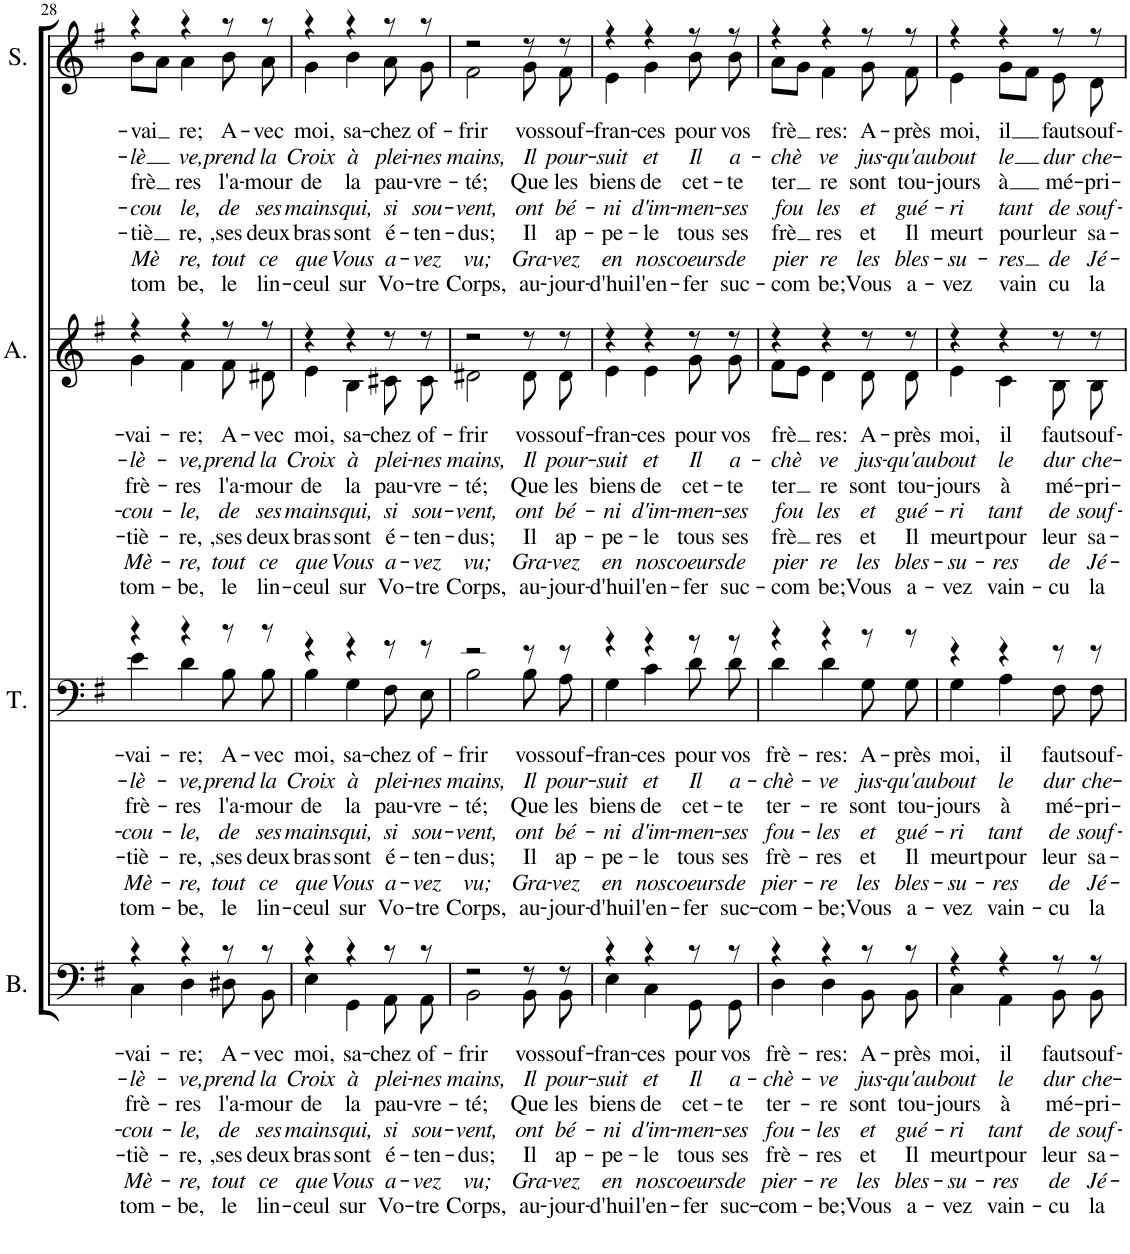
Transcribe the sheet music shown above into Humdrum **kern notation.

**kern	**text	**text	**text	**text	**text	**text	**text	**kern	**text	**text	**text	**text	**text	**text	**text	**kern	**text	**text	**text	**text	**text	**text	**text	**kern	**text	**text	**text	**text	**text	**text	**text
*part4	*part4	*part4	*part4	*part4	*part4	*part4	*part4	*part3	*part3	*part3	*part3	*part3	*part3	*part3	*part3	*part2	*part2	*part2	*part2	*part2	*part2	*part2	*part2	*part1	*part1	*part1	*part1	*part1	*part1	*part1	*part1
*staff4	*staff4	*staff4	*staff4	*staff4	*staff4	*staff4	*staff4	*staff3	*staff3	*staff3	*staff3	*staff3	*staff3	*staff3	*staff3	*staff2	*staff2	*staff2	*staff2	*staff2	*staff2	*staff2	*staff2	*staff1	*staff1	*staff1	*staff1	*staff1	*staff1	*staff1	*staff1
*I"Basse	*	*	*	*	*	*	*	*I"Ténor	*	*	*	*	*	*	*	*I"Alto	*	*	*	*	*	*	*	*I"Soprane	*	*	*	*	*	*	*
*I'B.	*	*	*	*	*	*	*	*I'T.	*	*	*	*	*	*	*	*I'A.	*	*	*	*	*	*	*	*I'S.	*	*	*	*	*	*	*
!!LO:PB:g=z
*clefF4	*	*	*	*	*	*	*	*clefF4	*	*	*	*	*	*	*	*clefG2	*	*	*	*	*	*	*	*clefG2	*	*	*	*	*	*	*
*k[f#]	*	*	*	*	*	*	*	*k[f#]	*	*	*	*	*	*	*	*k[f#]	*	*	*	*	*	*	*	*k[f#]	*	*	*	*	*	*	*
*M3/4	*	*	*	*	*	*	*	*M3/4	*	*	*	*	*	*	*	*M3/4	*	*	*	*	*	*	*	*M3/4	*	*	*	*	*	*	*
=28	=28	=28	=28	=28	=28	=28	=28	=28	=28	=28	=28	=28	=28	=28	=28	=28	=28	=28	=28	=28	=28	=28	=28	=28	=28	=28	=28	=28	=28	=28	=28
*^	*	*	*	*	*	*	*	*	*	*	*	*	*	*	*	*	*	*	*	*	*	*	*	*	*	*	*	*	*	*	*
!	!	!LO:LY:b	!LO:LY:b	!LO:LY:b	!LO:LY:b	!LO:LY:b	!LO:LY:b	!LO:LY:b	!	!LO:LY:b	!LO:LY:b	!LO:LY:b	!LO:LY:b	!LO:LY:b	!LO:LY:b	!LO:LY:b	!	!LO:LY:b	!LO:LY:b	!LO:LY:b	!LO:LY:b	!LO:LY:b	!LO:LY:b	!LO:LY:b	!	!LO:LY:b	!LO:LY:b	!LO:LY:b	!LO:LY:b	!LO:LY:b	!LO:LY:b	!LO:LY:b
*	*	*	*	*	*	*	*	*	*^	*	*	*	*	*	*	*	*^	*	*	*	*	*	*	*	*^	*	*	*	*	*	*	*
4r	4C\	-vai-	-lè-	frè-	-cou-	-tiè-	Mè-	tom-	4r	4e\	-vai-	-lè-	frè-	-cou-	-tiè-	Mè-	tom-	4r	4g\	-vai-	-lè-	frè-	-cou-	-tiè-	Mè-	tom-	4r	8b\L	-vai	-lè	-frè	-cou	-tiè	-Mè	-tom
.	.	.	.	.	.	.	.	.	.	.	.	.	.	.	.	.	.	.	.	.	.	.	.	.	.	.	.	8a\J	.	.	.	.	.	.	.
!	!	!LO:LY:b	!LO:LY:b	!LO:LY:b	!LO:LY:b	!LO:LY:b	!LO:LY:b	!LO:LY:b	!	!	!LO:LY:b	!LO:LY:b	!LO:LY:b	!LO:LY:b	!LO:LY:b	!LO:LY:b	!LO:LY:b	!	!	!LO:LY:b	!LO:LY:b	!LO:LY:b	!LO:LY:b	!LO:LY:b	!LO:LY:b	!LO:LY:b	!	!	!LO:LY:b	!LO:LY:b	!LO:LY:b	!LO:LY:b	!LO:LY:b	!LO:LY:b	!LO:LY:b
4r	4D\	-re;	-ve,	-res	-le,	-re,	-re,	-be,	4r	4d\	-re;	-ve,	-res	-le,	-re,	-re,	-be,	4r	4f#\	-re;	-ve,	-res	-le,	-re,	-re,	-be,	4r	4a\	re;	ve,	res	le,	re,	re,	be,
!	!	!LO:LY:b	!LO:LY:b	!LO:LY:b	!LO:LY:b	!LO:LY:b	!LO:LY:b	!LO:LY:b	!	!	!LO:LY:b	!LO:LY:b	!LO:LY:b	!LO:LY:b	!LO:LY:b	!LO:LY:b	!LO:LY:b	!	!	!LO:LY:b	!LO:LY:b	!LO:LY:b	!LO:LY:b	!LO:LY:b	!LO:LY:b	!LO:LY:b	!	!	!LO:LY:b	!LO:LY:b	!LO:LY:b	!LO:LY:b	!LO:LY:b	!LO:LY:b	!LO:LY:b
8r	8D#X\L	A-	prend	l'a-	de	,ses	tout	le	8r	8B\L	A-	prend	l'a-	de	,ses	tout	le	8r	8f#\	A-	prend	l'a-	de	,ses	tout	le	8r	8b\	A-	prend	l'a-	de	,ses	tout	le
!	!	!LO:LY:b	!LO:LY:b	!LO:LY:b	!LO:LY:b	!LO:LY:b	!LO:LY:b	!LO:LY:b	!	!	!LO:LY:b	!LO:LY:b	!LO:LY:b	!LO:LY:b	!LO:LY:b	!LO:LY:b	!LO:LY:b	!	!	!LO:LY:b	!LO:LY:b	!LO:LY:b	!LO:LY:b	!LO:LY:b	!LO:LY:b	!LO:LY:b	!	!	!LO:LY:b	!LO:LY:b	!LO:LY:b	!LO:LY:b	!LO:LY:b	!LO:LY:b	!LO:LY:b
8r	8BB\J	-vec	la	-mour	ses	deux	ce	lin-	8r	8B\J	-vec	la	-mour	ses	deux	ce	lin-	8r	8d#X\	-vec	la	-mour	ses	deux	ce	lin-	8r	8a\	-vec	la	-mour	ses	deux	ce	lin-
=29	=29	=29	=29	=29	=29	=29	=29	=29	=29	=29	=29	=29	=29	=29	=29	=29	=29	=29	=29	=29	=29	=29	=29	=29	=29	=29	=29	=29	=29	=29	=29	=29	=29	=29	=29
!	!	!LO:LY:b	!LO:LY:b	!LO:LY:b	!LO:LY:b	!LO:LY:b	!LO:LY:b	!LO:LY:b	!	!	!LO:LY:b	!LO:LY:b	!LO:LY:b	!LO:LY:b	!LO:LY:b	!LO:LY:b	!LO:LY:b	!	!	!LO:LY:b	!LO:LY:b	!LO:LY:b	!LO:LY:b	!LO:LY:b	!LO:LY:b	!LO:LY:b	!	!	!LO:LY:b	!LO:LY:b	!LO:LY:b	!LO:LY:b	!LO:LY:b	!LO:LY:b	!LO:LY:b
4r	4E\	moi,	Croix	de	mains	bras	que	-ceul	4r	4B\	moi,	Croix	de	mains	bras	que	-ceul	4r	4e\	moi,	Croix	de	mains	bras	que	-ceul	4r	4g\	moi,	Croix	de	mains	bras	que	-ceul
!	!	!LO:LY:b	!LO:LY:b	!LO:LY:b	!LO:LY:b	!LO:LY:b	!LO:LY:b	!LO:LY:b	!	!	!LO:LY:b	!LO:LY:b	!LO:LY:b	!LO:LY:b	!LO:LY:b	!LO:LY:b	!LO:LY:b	!	!	!LO:LY:b	!LO:LY:b	!LO:LY:b	!LO:LY:b	!LO:LY:b	!LO:LY:b	!LO:LY:b	!	!	!LO:LY:b	!LO:LY:b	!LO:LY:b	!LO:LY:b	!LO:LY:b	!LO:LY:b	!LO:LY:b
4r	4GG\	sa-	à	la	qui,	sont	Vous	sur	4r	4G\	sa-	à	la	qui,	sont	Vous	sur	4r	4B\	sa-	à	la	qui,	sont	Vous	sur	4r	4b\	sa-	à	la	qui,	sont	Vous	sur
!	!	!LO:LY:b	!LO:LY:b	!LO:LY:b	!LO:LY:b	!LO:LY:b	!LO:LY:b	!LO:LY:b	!	!	!LO:LY:b	!LO:LY:b	!LO:LY:b	!LO:LY:b	!LO:LY:b	!LO:LY:b	!LO:LY:b	!	!	!LO:LY:b	!LO:LY:b	!LO:LY:b	!LO:LY:b	!LO:LY:b	!LO:LY:b	!LO:LY:b	!	!	!LO:LY:b	!LO:LY:b	!LO:LY:b	!LO:LY:b	!LO:LY:b	!LO:LY:b	!LO:LY:b
8r	8AA\L	-chez	plei-	pau-	si	é-	a-	Vo-	8r	8F#\L	-chez	plei-	pau-	si	é-	a-	Vo-	8r	8c#X\	-chez	plei-	pau-	si	é-	a-	Vo-	8r	8a\	-chez	plei-	pau-	si	é-	a-	Vo-
!	!	!LO:LY:b	!LO:LY:b	!LO:LY:b	!LO:LY:b	!LO:LY:b	!LO:LY:b	!LO:LY:b	!	!	!LO:LY:b	!LO:LY:b	!LO:LY:b	!LO:LY:b	!LO:LY:b	!LO:LY:b	!LO:LY:b	!	!	!LO:LY:b	!LO:LY:b	!LO:LY:b	!LO:LY:b	!LO:LY:b	!LO:LY:b	!LO:LY:b	!	!	!LO:LY:b	!LO:LY:b	!LO:LY:b	!LO:LY:b	!LO:LY:b	!LO:LY:b	!LO:LY:b
8r	8AA\J	of-	-nes	-vre-	sou-	-ten-	-vez	-tre	8r	8E\J	of-	-nes	-vre-	sou-	-ten-	-vez	-tre	8r	8c#\	of-	-nes	-vre-	sou-	-ten-	-vez	-tre	8r	8g\	of-	-nes	-vre-	sou-	-ten-	-vez	-tre
=30	=30	=30	=30	=30	=30	=30	=30	=30	=30	=30	=30	=30	=30	=30	=30	=30	=30	=30	=30	=30	=30	=30	=30	=30	=30	=30	=30	=30	=30	=30	=30	=30	=30	=30	=30
!	!	!LO:LY:b	!LO:LY:b	!LO:LY:b	!LO:LY:b	!LO:LY:b	!LO:LY:b	!LO:LY:b	!	!	!LO:LY:b	!LO:LY:b	!LO:LY:b	!LO:LY:b	!LO:LY:b	!LO:LY:b	!LO:LY:b	!	!	!LO:LY:b	!LO:LY:b	!LO:LY:b	!LO:LY:b	!LO:LY:b	!LO:LY:b	!LO:LY:b	!	!	!LO:LY:b	!LO:LY:b	!LO:LY:b	!LO:LY:b	!LO:LY:b	!LO:LY:b	!LO:LY:b
2r	2BB\	-frir	mains,	-té;	-vent,	-dus;	vu;	Corps,	2r	2B\	-frir	mains,	-té;	-vent,	-dus;	vu;	Corps,	2r	2d#X\	-frir	mains,	-té;	-vent,	-dus;	vu;	Corps,	2r	2f#\	-frir	mains,	-té;	-vent,	-dus;	vu;	Corps,
!	!	!LO:LY:b	!LO:LY:b	!LO:LY:b	!LO:LY:b	!LO:LY:b	!LO:LY:b	!LO:LY:b	!	!	!LO:LY:b	!LO:LY:b	!LO:LY:b	!LO:LY:b	!LO:LY:b	!LO:LY:b	!LO:LY:b	!	!	!LO:LY:b	!LO:LY:b	!LO:LY:b	!LO:LY:b	!LO:LY:b	!LO:LY:b	!LO:LY:b	!	!	!LO:LY:b	!LO:LY:b	!LO:LY:b	!LO:LY:b	!LO:LY:b	!LO:LY:b	!LO:LY:b
8r	8BB\L	vos	Il	Que	ont	Il	Gra-	au-	8r	8B\L	vos	Il	Que	ont	Il	Gra-	au-	8r	8d#\	vos	Il	Que	ont	Il	Gra-	au-	8r	8g\	vos	Il	Que	ont	Il	Gra-	au-
!	!	!LO:LY:b	!LO:LY:b	!LO:LY:b	!LO:LY:b	!LO:LY:b	!LO:LY:b	!LO:LY:b	!	!	!LO:LY:b	!LO:LY:b	!LO:LY:b	!LO:LY:b	!LO:LY:b	!LO:LY:b	!LO:LY:b	!	!	!LO:LY:b	!LO:LY:b	!LO:LY:b	!LO:LY:b	!LO:LY:b	!LO:LY:b	!LO:LY:b	!	!	!LO:LY:b	!LO:LY:b	!LO:LY:b	!LO:LY:b	!LO:LY:b	!LO:LY:b	!LO:LY:b
8r	8BB\J	souf-	pour-	les	bé-	ap-	-vez	-jour-	8r	8A\J	souf-	pour-	les	bé-	ap-	-vez	-jour-	8r	8d#\	souf-	pour-	les	bé-	ap-	-vez	-jour-	8r	8f#\	souf-	pour-	les	bé-	ap-	-vez	-jour-
=31	=31	=31	=31	=31	=31	=31	=31	=31	=31	=31	=31	=31	=31	=31	=31	=31	=31	=31	=31	=31	=31	=31	=31	=31	=31	=31	=31	=31	=31	=31	=31	=31	=31	=31	=31
!	!	!LO:LY:b	!LO:LY:b	!LO:LY:b	!LO:LY:b	!LO:LY:b	!LO:LY:b	!LO:LY:b	!	!	!LO:LY:b	!LO:LY:b	!LO:LY:b	!LO:LY:b	!LO:LY:b	!LO:LY:b	!LO:LY:b	!	!	!LO:LY:b	!LO:LY:b	!LO:LY:b	!LO:LY:b	!LO:LY:b	!LO:LY:b	!LO:LY:b	!	!	!LO:LY:b	!LO:LY:b	!LO:LY:b	!LO:LY:b	!LO:LY:b	!LO:LY:b	!LO:LY:b
4r	4E\	-fran-	-suit	biens	-ni	-pe-	en	-d'hui	4r	4G\	-fran-	-suit	biens	-ni	-pe-	en	-d'hui	4r	4e\	-fran-	-suit	biens	-ni	-pe-	en	-d'hui	4r	4e\	-fran-	-suit	biens	-ni	-pe-	en	-d'hui
!	!	!LO:LY:b	!LO:LY:b	!LO:LY:b	!LO:LY:b	!LO:LY:b	!LO:LY:b	!LO:LY:b	!	!	!LO:LY:b	!LO:LY:b	!LO:LY:b	!LO:LY:b	!LO:LY:b	!LO:LY:b	!LO:LY:b	!	!	!LO:LY:b	!LO:LY:b	!LO:LY:b	!LO:LY:b	!LO:LY:b	!LO:LY:b	!LO:LY:b	!	!	!LO:LY:b	!LO:LY:b	!LO:LY:b	!LO:LY:b	!LO:LY:b	!LO:LY:b	!LO:LY:b
4r	4C\	-ces	et	de	d'im-	-le	nos	l'en-	4r	4c\	-ces	et	de	d'im-	-le	nos	l'en-	4r	4e\	-ces	et	de	d'im-	-le	nos	l'en-	4r	4g\	-ces	et	de	d'im-	-le	nos	l'en-
!	!	!LO:LY:b	!LO:LY:b	!LO:LY:b	!LO:LY:b	!LO:LY:b	!LO:LY:b	!LO:LY:b	!	!	!LO:LY:b	!LO:LY:b	!LO:LY:b	!LO:LY:b	!LO:LY:b	!LO:LY:b	!LO:LY:b	!	!	!LO:LY:b	!LO:LY:b	!LO:LY:b	!LO:LY:b	!LO:LY:b	!LO:LY:b	!LO:LY:b	!	!	!LO:LY:b	!LO:LY:b	!LO:LY:b	!LO:LY:b	!LO:LY:b	!LO:LY:b	!LO:LY:b
8r	8GG\L	pour	Il	cet-	-men-	tous	coeurs	-fer	8r	8d\L	pour	Il	cet-	-men-	tous	coeurs	-fer	8r	8g\	pour	Il	cet-	-men-	tous	coeurs	-fer	8r	8b\	pour	Il	cet-	-men-	tous	coeurs	-fer
!	!	!LO:LY:b	!LO:LY:b	!LO:LY:b	!LO:LY:b	!LO:LY:b	!LO:LY:b	!LO:LY:b	!	!	!LO:LY:b	!LO:LY:b	!LO:LY:b	!LO:LY:b	!LO:LY:b	!LO:LY:b	!LO:LY:b	!	!	!LO:LY:b	!LO:LY:b	!LO:LY:b	!LO:LY:b	!LO:LY:b	!LO:LY:b	!LO:LY:b	!	!	!LO:LY:b	!LO:LY:b	!LO:LY:b	!LO:LY:b	!LO:LY:b	!LO:LY:b	!LO:LY:b
8r	8GG\J	vos	a-	-te	-ses	ses	de	suc-	8r	8d\J	vos	a-	-te	-ses	ses	de	suc-	8r	8g\	vos	a-	-te	-ses	ses	de	suc-	8r	8b\	vos	a-	-te	-ses	ses	de	suc-
=32	=32	=32	=32	=32	=32	=32	=32	=32	=32	=32	=32	=32	=32	=32	=32	=32	=32	=32	=32	=32	=32	=32	=32	=32	=32	=32	=32	=32	=32	=32	=32	=32	=32	=32	=32
!	!	!LO:LY:b	!LO:LY:b	!LO:LY:b	!LO:LY:b	!LO:LY:b	!LO:LY:b	!LO:LY:b	!	!	!LO:LY:b	!LO:LY:b	!LO:LY:b	!LO:LY:b	!LO:LY:b	!LO:LY:b	!LO:LY:b	!	!	!LO:LY:b	!LO:LY:b	!LO:LY:b	!LO:LY:b	!LO:LY:b	!LO:LY:b	!LO:LY:b	!	!	!LO:LY:b	!LO:LY:b	!LO:LY:b	!LO:LY:b	!LO:LY:b	!LO:LY:b	!LO:LY:b
4r	4D\	frè-	-chè-	ter-	fou-	frè-	pier-	-com-	4r	4d\	frè-	-chè-	ter-	fou-	frè-	pier-	-com-	4r	8f#\L	-frè	-chè	-ter	-fou	-frè	-pier	-com	4r	8a\L	-frè	-chè	-ter	-fou	-frè	-pier	-com
.	.	.	.	.	.	.	.	.	.	.	.	.	.	.	.	.	.	.	8e\J	.	.	.	.	.	.	.	.	8g\J	.	.	.	.	.	.	.
!	!	!LO:LY:b	!LO:LY:b	!LO:LY:b	!LO:LY:b	!LO:LY:b	!LO:LY:b	!LO:LY:b	!	!	!LO:LY:b	!LO:LY:b	!LO:LY:b	!LO:LY:b	!LO:LY:b	!LO:LY:b	!LO:LY:b	!	!	!LO:LY:b	!LO:LY:b	!LO:LY:b	!LO:LY:b	!LO:LY:b	!LO:LY:b	!LO:LY:b	!	!	!LO:LY:b	!LO:LY:b	!LO:LY:b	!LO:LY:b	!LO:LY:b	!LO:LY:b	!LO:LY:b
4r	4D\	-res:	-ve	-re	-les	-res	-re	-be;	4r	4d\	-res:	-ve	-re	-les	-res	-re	-be;	4r	4d\	res:	ve	re	les	res	re	be;	4r	4f#\	res:	ve	re	les	res	re	be;
!	!	!LO:LY:b	!LO:LY:b	!LO:LY:b	!LO:LY:b	!LO:LY:b	!LO:LY:b	!LO:LY:b	!	!	!LO:LY:b	!LO:LY:b	!LO:LY:b	!LO:LY:b	!LO:LY:b	!LO:LY:b	!LO:LY:b	!	!	!LO:LY:b	!LO:LY:b	!LO:LY:b	!LO:LY:b	!LO:LY:b	!LO:LY:b	!LO:LY:b	!	!	!LO:LY:b	!LO:LY:b	!LO:LY:b	!LO:LY:b	!LO:LY:b	!LO:LY:b	!LO:LY:b
8r	8BB\L	A-	jus-	sont	et	et	les	Vous	8r	8G\L	A-	jus-	sont	et	et	les	Vous	8r	8d\	A-	jus-	sont	et	et	les	Vous	8r	8g\	A-	jus-	sont	et	et	les	Vous
!	!	!LO:LY:b	!LO:LY:b	!LO:LY:b	!LO:LY:b	!LO:LY:b	!LO:LY:b	!LO:LY:b	!	!	!LO:LY:b	!LO:LY:b	!LO:LY:b	!LO:LY:b	!LO:LY:b	!LO:LY:b	!LO:LY:b	!	!	!LO:LY:b	!LO:LY:b	!LO:LY:b	!LO:LY:b	!LO:LY:b	!LO:LY:b	!LO:LY:b	!	!	!LO:LY:b	!LO:LY:b	!LO:LY:b	!LO:LY:b	!LO:LY:b	!LO:LY:b	!LO:LY:b
8r	8BB\J	-près	-qu'au	tou-	gué-	Il	bles-	a-	8r	8G\J	-près	-qu'au	tou-	gué-	Il	bles-	a-	8r	8d\	-près	-qu'au	tou-	gué-	Il	bles-	a-	8r	8f#\	-près	-qu'au	tou-	gué-	Il	bles-	a-
=33	=33	=33	=33	=33	=33	=33	=33	=33	=33	=33	=33	=33	=33	=33	=33	=33	=33	=33	=33	=33	=33	=33	=33	=33	=33	=33	=33	=33	=33	=33	=33	=33	=33	=33	=33
!	!	!LO:LY:b	!LO:LY:b	!LO:LY:b	!LO:LY:b	!LO:LY:b	!LO:LY:b	!LO:LY:b	!	!	!LO:LY:b	!LO:LY:b	!LO:LY:b	!LO:LY:b	!LO:LY:b	!LO:LY:b	!LO:LY:b	!	!	!LO:LY:b	!LO:LY:b	!LO:LY:b	!LO:LY:b	!LO:LY:b	!LO:LY:b	!LO:LY:b	!	!	!LO:LY:b	!LO:LY:b	!LO:LY:b	!LO:LY:b	!LO:LY:b	!LO:LY:b	!LO:LY:b
4r	4C\	moi,	bout	-jours	-ri	meurt	-su-	-vez	4r	4G\	moi,	bout	-jours	-ri	meurt	-su-	-vez	4r	4e\	moi,	bout	-jours	-ri	meurt	-su-	-vez	4r	4e\	moi,	bout	-jours	-ri	meurt	-su-	-vez
!	!	!LO:LY:b	!LO:LY:b	!LO:LY:b	!LO:LY:b	!LO:LY:b	!LO:LY:b	!LO:LY:b	!	!	!LO:LY:b	!LO:LY:b	!LO:LY:b	!LO:LY:b	!LO:LY:b	!LO:LY:b	!LO:LY:b	!	!	!LO:LY:b	!LO:LY:b	!LO:LY:b	!LO:LY:b	!LO:LY:b	!LO:LY:b	!LO:LY:b	!	!	!LO:LY:b	!LO:LY:b	!LO:LY:b	!LO:LY:b	!LO:LY:b	!LO:LY:b	!LO:LY:b
4r	4AA\	il	le	à	tant	pour	-res	vain-	4r	4A\	il	le	à	tant	pour	-res	vain-	4r	4c\	il	le	à	tant	pour	-res	vain-	4r	8g\L	il	le	à	tant	pour	-res	-vain
.	.	.	.	.	.	.	.	.	.	.	.	.	.	.	.	.	.	.	.	.	.	.	.	.	.	.	.	8f#\J	.	.	.	.	.	.	.
!	!	!LO:LY:b	!LO:LY:b	!LO:LY:b	!LO:LY:b	!LO:LY:b	!LO:LY:b	!LO:LY:b	!	!	!LO:LY:b	!LO:LY:b	!LO:LY:b	!LO:LY:b	!LO:LY:b	!LO:LY:b	!LO:LY:b	!	!	!LO:LY:b	!LO:LY:b	!LO:LY:b	!LO:LY:b	!LO:LY:b	!LO:LY:b	!LO:LY:b	!	!	!LO:LY:b	!LO:LY:b	!LO:LY:b	!LO:LY:b	!LO:LY:b	!LO:LY:b	!LO:LY:b
8r	8BB\L	faut	dur	mé-	de	leur	de	-cu	8r	8F#\L	faut	dur	mé-	de	leur	de	-cu	8r	8B\	faut	dur	mé-	de	leur	de	-cu	8r	8e\	faut	dur	mé-	de	leur	de	cu
!	!	!LO:LY:b	!LO:LY:b	!LO:LY:b	!LO:LY:b	!LO:LY:b	!LO:LY:b	!LO:LY:b	!	!	!LO:LY:b	!LO:LY:b	!LO:LY:b	!LO:LY:b	!LO:LY:b	!LO:LY:b	!LO:LY:b	!	!	!LO:LY:b	!LO:LY:b	!LO:LY:b	!LO:LY:b	!LO:LY:b	!LO:LY:b	!LO:LY:b	!	!	!LO:LY:b	!LO:LY:b	!LO:LY:b	!LO:LY:b	!LO:LY:b	!LO:LY:b	!LO:LY:b
8r	8BB\J	souf-	che-	-pri-	souf-	sa-	Jé-	la	8r	8F#\J	souf-	che-	-pri-	souf-	sa-	Jé-	la	8r	8B\	souf-	che-	-pri-	souf-	sa-	Jé-	la	8r	8d\	souf-	che-	-pri-	souf-	sa-	Jé-	la
*v	*v	*	*	*	*	*	*	*	*	*	*	*	*	*	*	*	*	*v	*v	*	*	*	*	*	*	*	*v	*v	*	*	*	*	*	*	*
*	*	*	*	*	*	*	*	*v	*v	*	*	*	*	*	*	*	*	*	*	*	*	*	*	*	*	*	*	*	*	*	*	*
=	=	=	=	=	=	=	=	=	=	=	=	=	=	=	=	=	=	=	=	=	=	=	=	=	=	=	=	=	=	=	=
*-	*-	*-	*-	*-	*-	*-	*-	*-	*-	*-	*-	*-	*-	*-	*-	*-	*-	*-	*-	*-	*-	*-	*-	*-	*-	*-	*-	*-	*-	*-	*-
